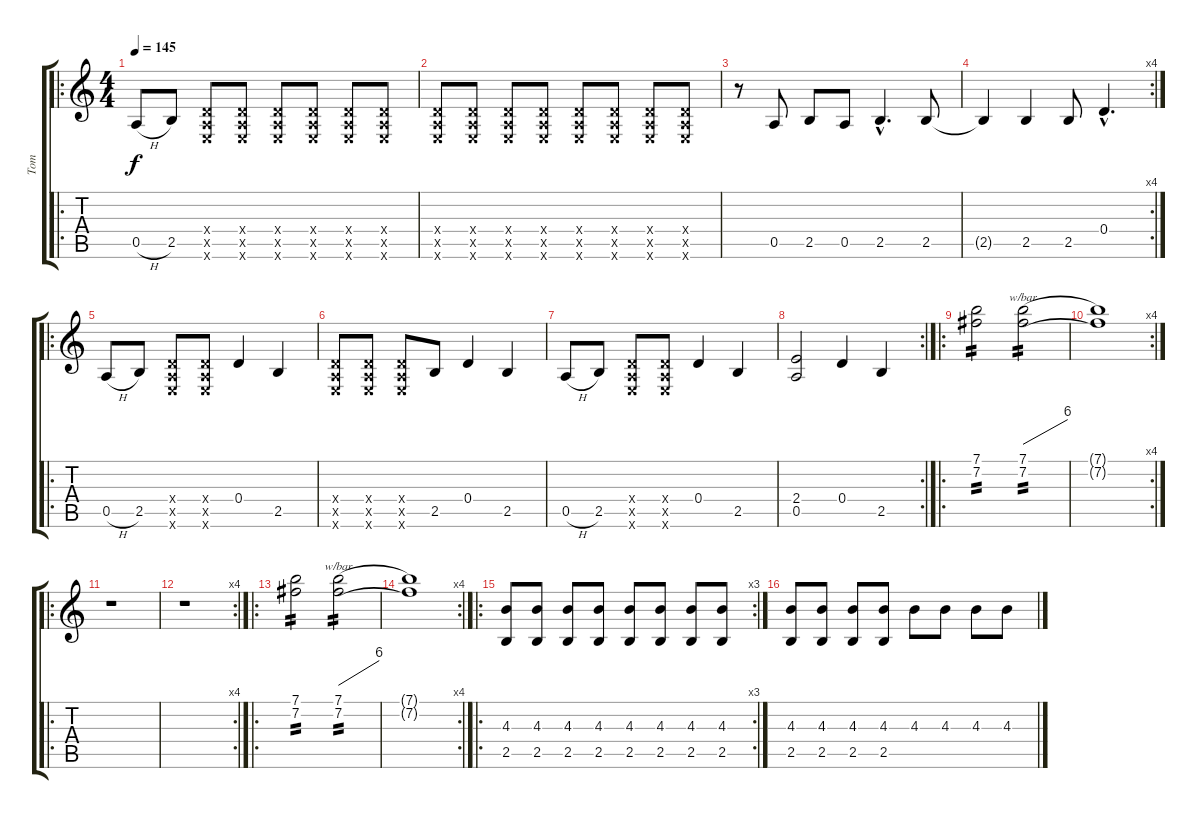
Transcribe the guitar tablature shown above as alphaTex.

\track ("Tom" "Tom") {instrument distortionguitar}
\staff {score tabs}
\tuning (E4 B3 G3 D3 A2 E2) {hide}
\ro
\ts (4 4)
\tempo 145
\clef g2
\ks c
0.5{h}.8{dy f instrument distortionguitar} 2.5.8 (0.4{x} 0.5{x} 0.6{x}).8 (0.4{x} 0.5{x} 0.6{x}).8 (0.4{x} 0.5{x} 0.6{x}).8 (0.4{x} 0.5{x} 0.6{x}).8 (0.4{x} 0.5{x} 0.6{x}).8 (0.4{x} 0.5{x} 0.6{x}).8 |
(0.4{x} 0.5{x} 0.6{x}).8 (0.4{x} 0.5{x} 0.6{x}).8 (0.4{x} 0.5{x} 0.6{x}).8 (0.4{x} 0.5{x} 0.6{x}).8 (0.4{x} 0.5{x} 0.6{x}).8 (0.4{x} 0.5{x} 0.6{x}).8 (0.4{x} 0.5{x} 0.6{x}).8 (0.4{x} 0.5{x} 0.6{x}).8 |
r.8 0.5.8 2.5.8 0.5.8 2.5{hac}.4{d} 2.5.8 |
\rc 4
2.5{t}.4 2.5.4 2.5.8 0.4{hac}.4{d} |
\ro
0.5{h}.8 2.5.8 (0.4{x} 0.5{x} 0.6{x}).8 (0.4{x} 0.5{x} 0.6{x}).8 0.4.4 2.5.4 |
(0.4{x} 0.5{x} 0.6{x}).8 (0.4{x} 0.5{x} 0.6{x}).8 (0.4{x} 0.5{x} 0.6{x}).8 2.5.8 0.4.4 2.5.4 |
0.5{h}.8 2.5.8 (0.4{x} 0.5{x} 0.6{x}).8 (0.4{x} 0.5{x} 0.6{x}).8 0.4.4 2.5.4 |
\rc 2
(2.4 0.5).2 0.4.4 2.5.4 |
\ro
(7.1 7.2).2{tp 2} (7.1 7.2).2{tbe (dive default 0 0 60 24) tp 2} |
\rc 4
(7.1{t} 7.2{t}).1 |
\ro
r.1 |
\rc 4
r.1 |
\ro
(7.1 7.2).2{tp 2} (7.1 7.2).2{tbe (dive default 0 0 60 24) tp 2} |
\rc 4
(7.1{t} 7.2{t}).1 |
\ro
\rc 3
(4.3 2.5).8{instrument electricguitarclean} (4.3 2.5).8 (4.3 2.5).8 (4.3 2.5).8 (4.3 2.5).8 (4.3 2.5).8 (4.3 2.5).8 (4.3 2.5).8 |
(4.3 2.5).8 (4.3 2.5).8 (4.3 2.5).8 (4.3 2.5).8 4.3.8{instrument distortionguitar} 4.3.8 4.3.8 4.3.8
